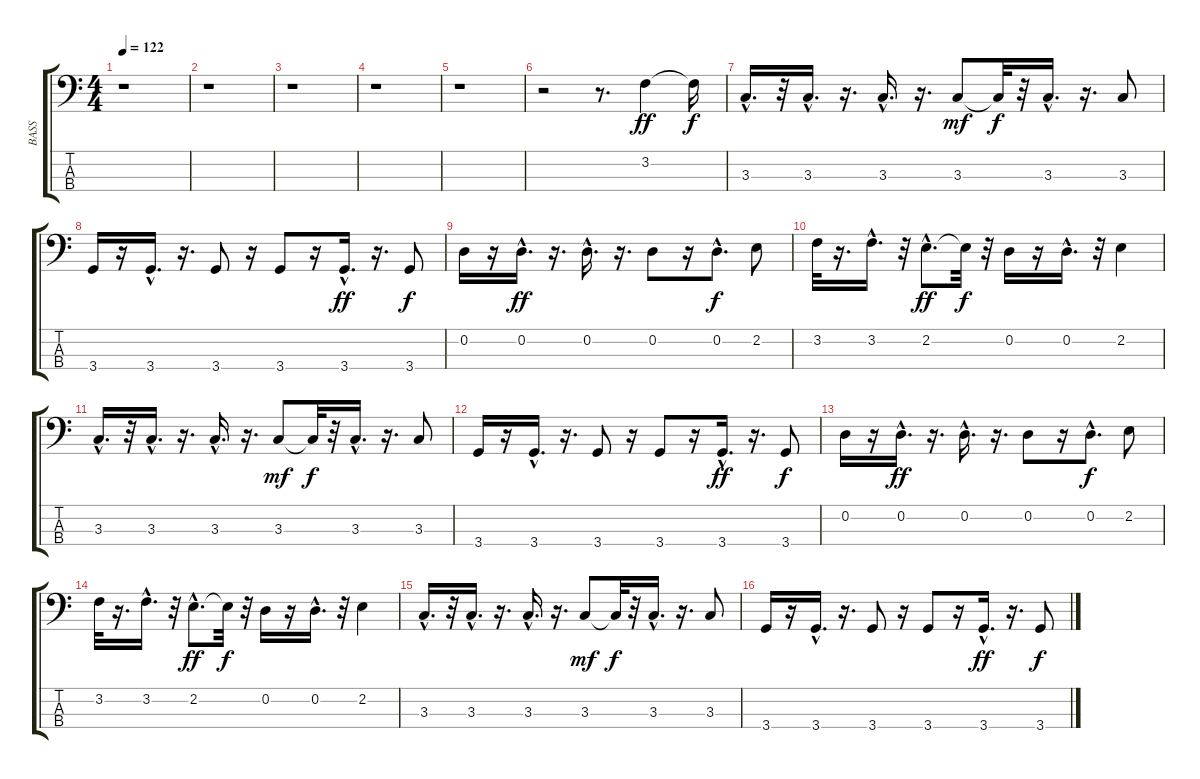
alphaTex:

\track ("BASS" "BASS") {instrument electricbassfinger}
\staff {score tabs}
\tuning (G2 D2 A1 E1) {hide}
\ts (4 4)
\tempo 122
\clef f4
\ks c
r.1{dy ff instrument electricbassfinger} |
r.1 |
r.1 |
r.1 |
r.1 |
r.2 r.8{d} 3.2.4{instrument electricbassfinger} 3.2{t}.16{dy f} |
3.3{hac}.16{d} r.32 3.3{hac}.16{d} r.16{d} 3.3{hac}.16{d} r.16{d} 3.3.8{dy mf} 3.3{t}.32{dy f} r.32 3.3{hac}.16{d} r.16{d} 3.3.8 |
3.4.16 r.16 3.4{hac}.16{d} r.16{d} 3.4.8 r.16 3.4.8 r.16 3.4{hac}.16{d dy ff} r.16{d} 3.4.8{dy f} |
0.2.16 r.16 0.2{hac}.16{d dy ff} r.16{d} 0.2{hac}.16{d} r.16{d} 0.2.8 r.16 0.2{hac}.8{d dy f} 2.2.8 |
3.2.32 r.16{d} 3.2{hac}.16{d} r.32 2.2{hac}.8{d dy ff} 2.2{t}.32{dy f} r.32 0.2.16 r.16 0.2{hac}.16{d} r.32 2.2.4 |
3.3{hac}.16{d} r.32 3.3{hac}.16{d} r.16{d} 3.3{hac}.16{d} r.16{d} 3.3.8{dy mf} 3.3{t}.32{dy f} r.32 3.3{hac}.16{d} r.16{d} 3.3.8 |
3.4.16 r.16 3.4{hac}.16{d} r.16{d} 3.4.8 r.16 3.4.8 r.16 3.4{hac}.16{d dy ff} r.16{d} 3.4.8{dy f} |
0.2.16 r.16 0.2{hac}.16{d dy ff} r.16{d} 0.2{hac}.16{d} r.16{d} 0.2.8 r.16 0.2{hac}.8{d dy f} 2.2.8 |
3.2.32 r.16{d} 3.2{hac}.16{d} r.32 2.2{hac}.8{d dy ff} 2.2{t}.32{dy f} r.32 0.2.16 r.16 0.2{hac}.16{d} r.32 2.2.4 |
3.3{hac}.16{d} r.32 3.3{hac}.16{d} r.16{d} 3.3{hac}.16{d} r.16{d} 3.3.8{dy mf} 3.3{t}.32{dy f} r.32 3.3{hac}.16{d} r.16{d} 3.3.8 |
3.4.16 r.16 3.4{hac}.16{d} r.16{d} 3.4.8 r.16 3.4.8 r.16 3.4{hac}.16{d dy ff} r.16{d} 3.4.8{dy f}
